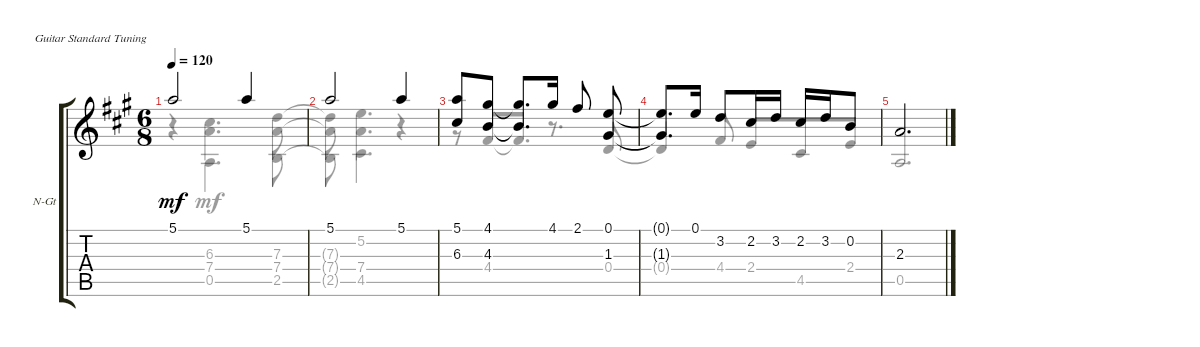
\defaultSystemsLayout 4
\bracketExtendMode groupsimilarinstruments
\firstSystemTrackNameOrientation horizontal
\otherSystemsTrackNameOrientation horizontal
\track ("Nylon Guitar" "N-Gt") {instrument acousticguitarnylon}
\staff {score tabs}
\tuning (E4 B3 G3 D3 A2 E2)
\voice
\ts (6 8)
\tempo 120
\clef g2
\ks a
5.1.2{dy mf instrument acousticguitarnylon} 5.1.4 |
5.1.2 5.1.4 |
(5.1 6.3).8 (4.1 4.3).8{beam split} (4.1{t} 4.3{t}).8{d beam merge} 4.1.16{beam split} 2.1.8{beam split} (0.1 1.3).8{beam split} |
(0.1{t} 1.3{t}).8{d} 0.1.16{beam split} 3.2.8{beam merge} 2.2.16{beam merge} 3.2.16{beam split} 2.2.16 3.2.16 0.2.8 |
2.3.2{d}
\voice
\clef g2
\ottava regular
\simile none
\ks a
r.4{dy mf} (6.3 7.4).4{d} (7.3 7.4).8 |
(7.3{t} 7.4{t}).8 (5.2 7.4).4{d} r.4 |
|
|
\voice
\clef g2
\ottava regular
\simile none
\ks a
r.4{dy mf} 0.5.4{d} 2.5.8 |
2.5{t}.8 4.5.4{d} r.4 |
r.8 4.4.8{beam invert} 4.4{t}.8{d} r.8{d} 0.4.8{beam invert} |
0.4{t}.4{beam invert} 4.4.8{beam invert} 2.4.8{beam invert} 4.5.8 2.4.8 |
0.5.2{d beam invert}
